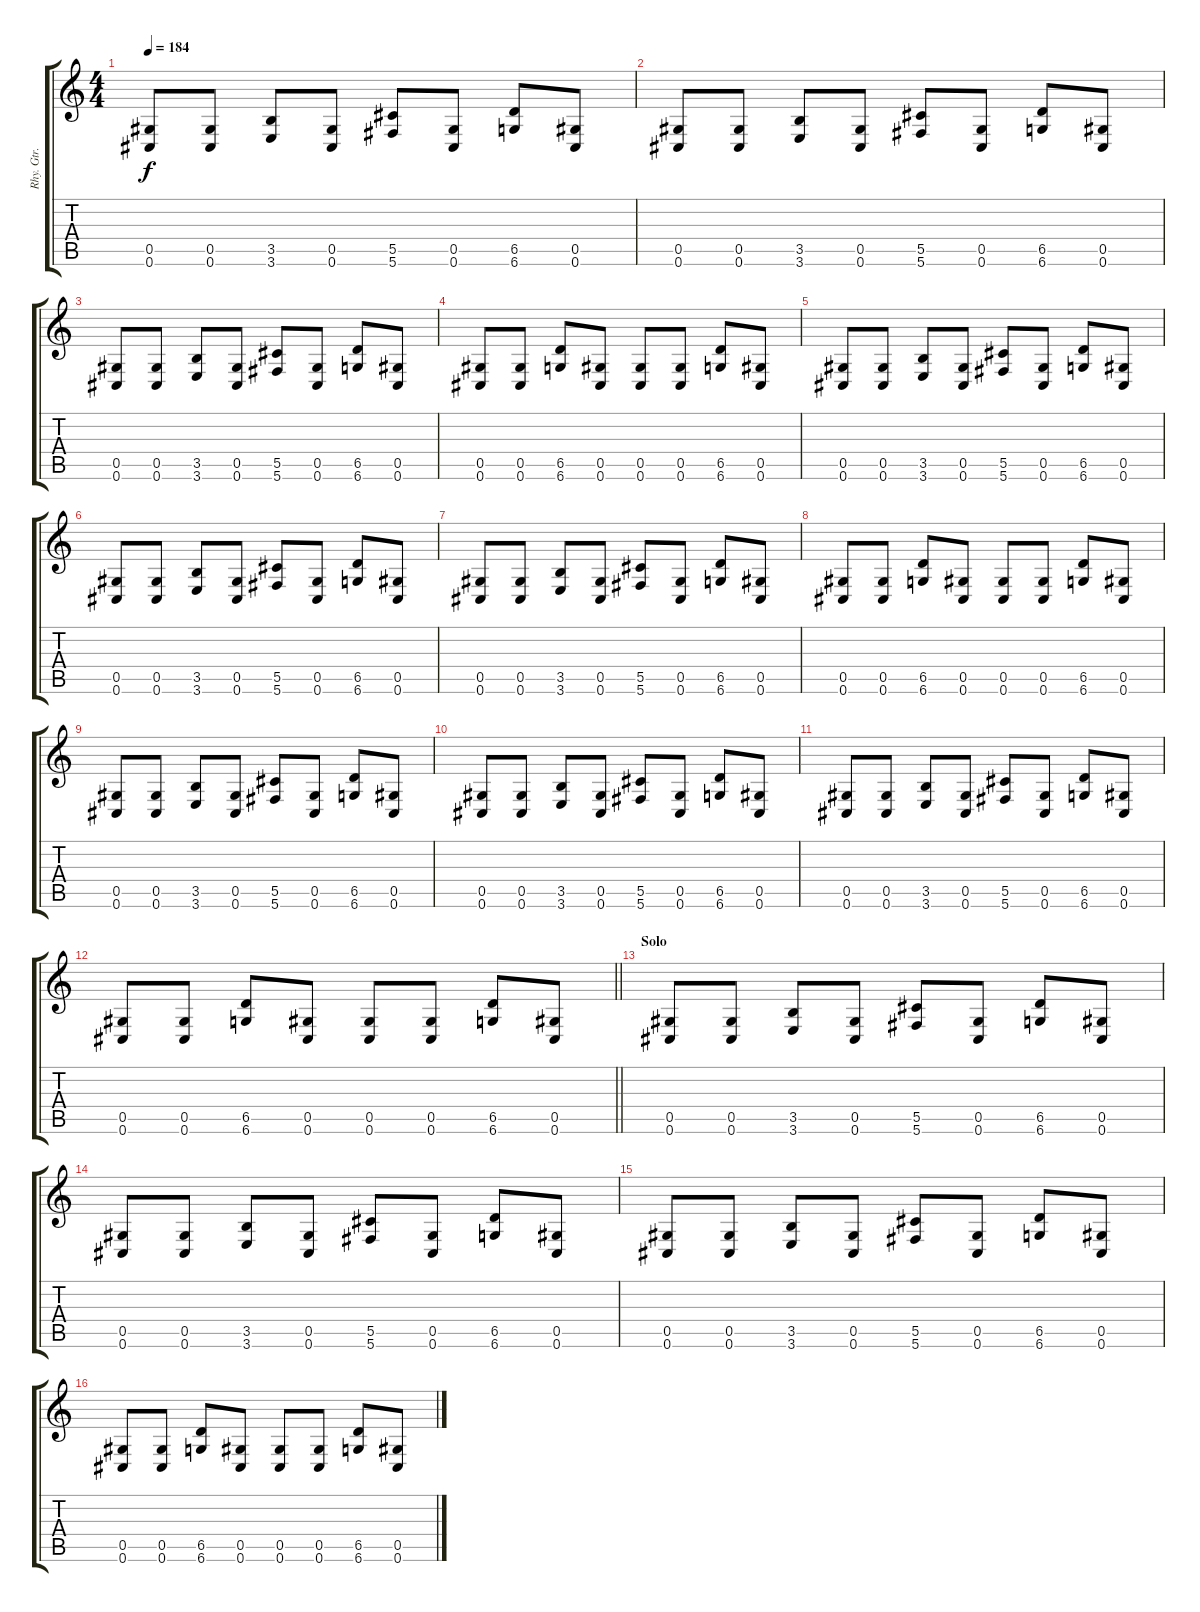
\track ("Rhy. Gtr. 2" "Rhy. Gtr. ") {instrument distortionguitar}
\staff {score tabs}
\tuning (Eb4 Bb3 Gb3 Db3 Ab2 Db2) {hide}
\ts (4 4)
\tempo 184
\clef g2
\ks c
(0.5 0.6).8{dy f} (0.5 0.6).8 (3.5 3.6).8 (0.5 0.6).8 (5.5 5.6).8 (0.5 0.6).8 (6.5 6.6).8 (0.5 0.6).8 |
(0.5 0.6).8 (0.5 0.6).8 (3.5 3.6).8 (0.5 0.6).8 (5.5 5.6).8 (0.5 0.6).8 (6.5 6.6).8 (0.5 0.6).8 |
(0.5 0.6).8 (0.5 0.6).8 (3.5 3.6).8 (0.5 0.6).8 (5.5 5.6).8 (0.5 0.6).8 (6.5 6.6).8 (0.5 0.6).8 |
(0.5 0.6).8 (0.5 0.6).8 (6.5 6.6).8 (0.5 0.6).8 (0.5 0.6).8 (0.5 0.6).8 (6.5 6.6).8 (0.5 0.6).8 |
(0.5 0.6).8 (0.5 0.6).8 (3.5 3.6).8 (0.5 0.6).8 (5.5 5.6).8 (0.5 0.6).8 (6.5 6.6).8 (0.5 0.6).8 |
(0.5 0.6).8 (0.5 0.6).8 (3.5 3.6).8 (0.5 0.6).8 (5.5 5.6).8 (0.5 0.6).8 (6.5 6.6).8 (0.5 0.6).8 |
(0.5 0.6).8 (0.5 0.6).8 (3.5 3.6).8 (0.5 0.6).8 (5.5 5.6).8 (0.5 0.6).8 (6.5 6.6).8 (0.5 0.6).8 |
(0.5 0.6).8 (0.5 0.6).8 (6.5 6.6).8 (0.5 0.6).8 (0.5 0.6).8 (0.5 0.6).8 (6.5 6.6).8 (0.5 0.6).8 |
(0.5 0.6).8 (0.5 0.6).8 (3.5 3.6).8 (0.5 0.6).8 (5.5 5.6).8 (0.5 0.6).8 (6.5 6.6).8 (0.5 0.6).8 |
(0.5 0.6).8 (0.5 0.6).8 (3.5 3.6).8 (0.5 0.6).8 (5.5 5.6).8 (0.5 0.6).8 (6.5 6.6).8 (0.5 0.6).8 |
(0.5 0.6).8 (0.5 0.6).8 (3.5 3.6).8 (0.5 0.6).8 (5.5 5.6).8 (0.5 0.6).8 (6.5 6.6).8 (0.5 0.6).8 |
\barLineRight lightlight
(0.5 0.6).8 (0.5 0.6).8 (6.5 6.6).8 (0.5 0.6).8 (0.5 0.6).8 (0.5 0.6).8 (6.5 6.6).8 (0.5 0.6).8 |
\section ("" "Solo")
(0.5 0.6).8 (0.5 0.6).8 (3.5 3.6).8 (0.5 0.6).8 (5.5 5.6).8 (0.5 0.6).8 (6.5 6.6).8 (0.5 0.6).8 |
(0.5 0.6).8 (0.5 0.6).8 (3.5 3.6).8 (0.5 0.6).8 (5.5 5.6).8 (0.5 0.6).8 (6.5 6.6).8 (0.5 0.6).8 |
(0.5 0.6).8 (0.5 0.6).8 (3.5 3.6).8 (0.5 0.6).8 (5.5 5.6).8 (0.5 0.6).8 (6.5 6.6).8 (0.5 0.6).8 |
(0.5 0.6).8 (0.5 0.6).8 (6.5 6.6).8 (0.5 0.6).8 (0.5 0.6).8 (0.5 0.6).8 (6.5 6.6).8 (0.5 0.6).8
